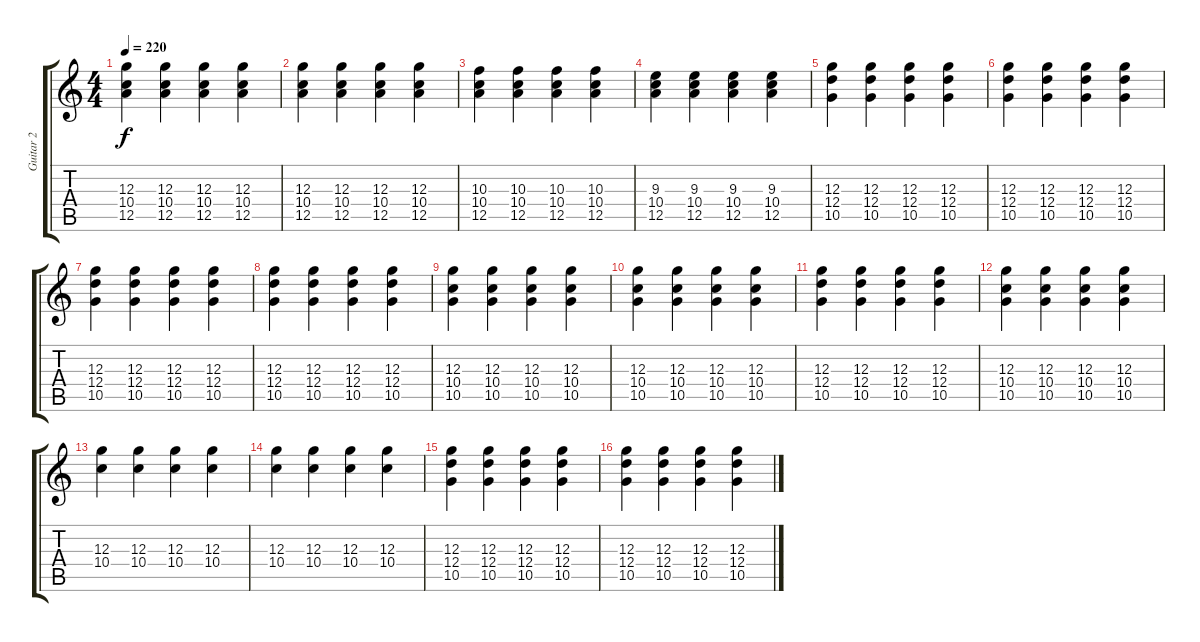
\track ("Guitar 2" "Guitar 2") {instrument acousticguitarsteel}
\staff {score tabs}
\tuning (E4 B3 G3 D3 A2 E2) {hide}
\ts (4 4)
\tempo 220
\clef g2
\ks c
(12.3 10.4 12.5).4{dy f volume 16 balance 16 instrument acousticguitarsteel} (12.3 10.4 12.5).4 (12.3 10.4 12.5).4 (12.3 10.4 12.5).4 |
(12.3 10.4 12.5).4 (12.3 10.4 12.5).4 (12.3 10.4 12.5).4 (12.3 10.4 12.5).4 |
(10.3 10.4 12.5).4 (10.3 10.4 12.5).4 (10.3 10.4 12.5).4 (10.3 10.4 12.5).4 |
(9.3 10.4 12.5).4 (9.3 10.4 12.5).4 (9.3 10.4 12.5).4 (9.3 10.4 12.5).4 |
(12.3 12.4 10.5).4 (12.3 12.4 10.5).4 (12.3 12.4 10.5).4 (12.3 12.4 10.5).4 |
(12.3 12.4 10.5).4 (12.3 12.4 10.5).4 (12.3 12.4 10.5).4 (12.3 12.4 10.5).4 |
(12.3 12.4 10.5).4 (12.3 12.4 10.5).4 (12.3 12.4 10.5).4 (12.3 12.4 10.5).4 |
(12.3 12.4 10.5).4 (12.3 12.4 10.5).4 (12.3 12.4 10.5).4 (12.3 12.4 10.5).4 |
(12.3 10.4 10.5).4 (12.3 10.4 10.5).4 (12.3 10.4 10.5).4 (12.3 10.4 10.5).4 |
(12.3 10.4 10.5).4 (12.3 10.4 10.5).4 (12.3 10.4 10.5).4 (12.3 10.4 10.5).4 |
(12.3 12.4 10.5).4 (12.3 12.4 10.5).4 (12.3 12.4 10.5).4 (12.3 12.4 10.5).4 |
(12.3 10.4 10.5).4 (12.3 10.4 10.5).4 (12.3 10.4 10.5).4 (12.3 10.4 10.5).4 |
(12.3 10.4).4 (12.3 10.4).4 (12.3 10.4).4 (12.3 10.4).4 |
(12.3 10.4).4 (12.3 10.4).4 (12.3 10.4).4 (12.3 10.4).4 |
(12.3 12.4 10.5).4 (12.3 12.4 10.5).4 (12.3 12.4 10.5).4 (12.3 12.4 10.5).4 |
(12.3 12.4 10.5).4 (12.3 12.4 10.5).4 (12.3 12.4 10.5).4 (12.3 12.4 10.5).4
